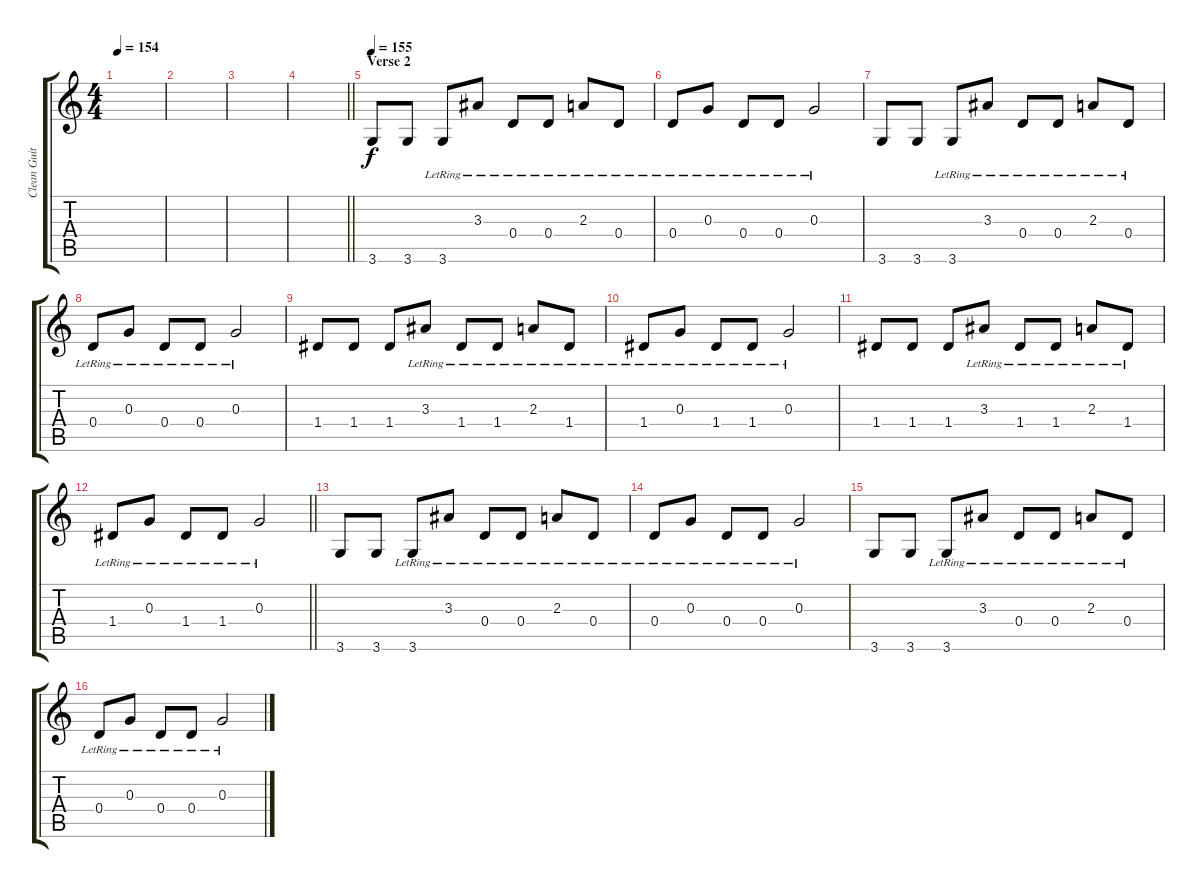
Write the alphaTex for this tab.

\track ("Clean Guitar" "Clean Guit") {instrument electricguitarmuted}
\staff {score tabs}
\tuning (E4 B3 G3 D3 A2 E2) {hide}
\ts (4 4)
\tempo 154
\clef g2
\ks c
|
|
|
\barLineRight lightlight
|
\section ("" "Verse 2")
\tempo 155
3.6.8 3.6.8 3.6{lr}.8 3.3{lr}.8 0.4{lr}.8 0.4{lr}.8 2.3{lr}.8 0.4{lr}.8 |
0.4{lr}.8 0.3{lr}.8 0.4{lr}.8 0.4{lr}.8 0.3{lr}.2 |
3.6.8 3.6.8 3.6{lr}.8 3.3{lr}.8 0.4{lr}.8 0.4{lr}.8 2.3{lr}.8 0.4{lr}.8 |
0.4{lr}.8 0.3{lr}.8 0.4{lr}.8 0.4{lr}.8 0.3{lr}.2 |
1.4.8 1.4.8 1.4.8 3.3{lr}.8 1.4{lr}.8 1.4{lr}.8 2.3{lr}.8 1.4{lr}.8 |
1.4{lr}.8 0.3{lr}.8 1.4{lr}.8 1.4{lr}.8 0.3{lr}.2 |
1.4.8 1.4.8 1.4.8 3.3{lr}.8 1.4{lr}.8 1.4{lr}.8 2.3{lr}.8 1.4{lr}.8 |
\barLineRight lightlight
1.4{lr}.8 0.3{lr}.8 1.4{lr}.8 1.4{lr}.8 0.3{lr}.2 |
3.6.8 3.6.8 3.6{lr}.8 3.3{lr}.8 0.4{lr}.8 0.4{lr}.8 2.3{lr}.8 0.4{lr}.8 |
0.4{lr}.8 0.3{lr}.8 0.4{lr}.8 0.4{lr}.8 0.3{lr}.2 |
3.6.8 3.6.8 3.6{lr}.8 3.3{lr}.8 0.4{lr}.8 0.4{lr}.8 2.3{lr}.8 0.4{lr}.8 |
0.4{lr}.8 0.3{lr}.8 0.4{lr}.8 0.4{lr}.8 0.3{lr}.2
